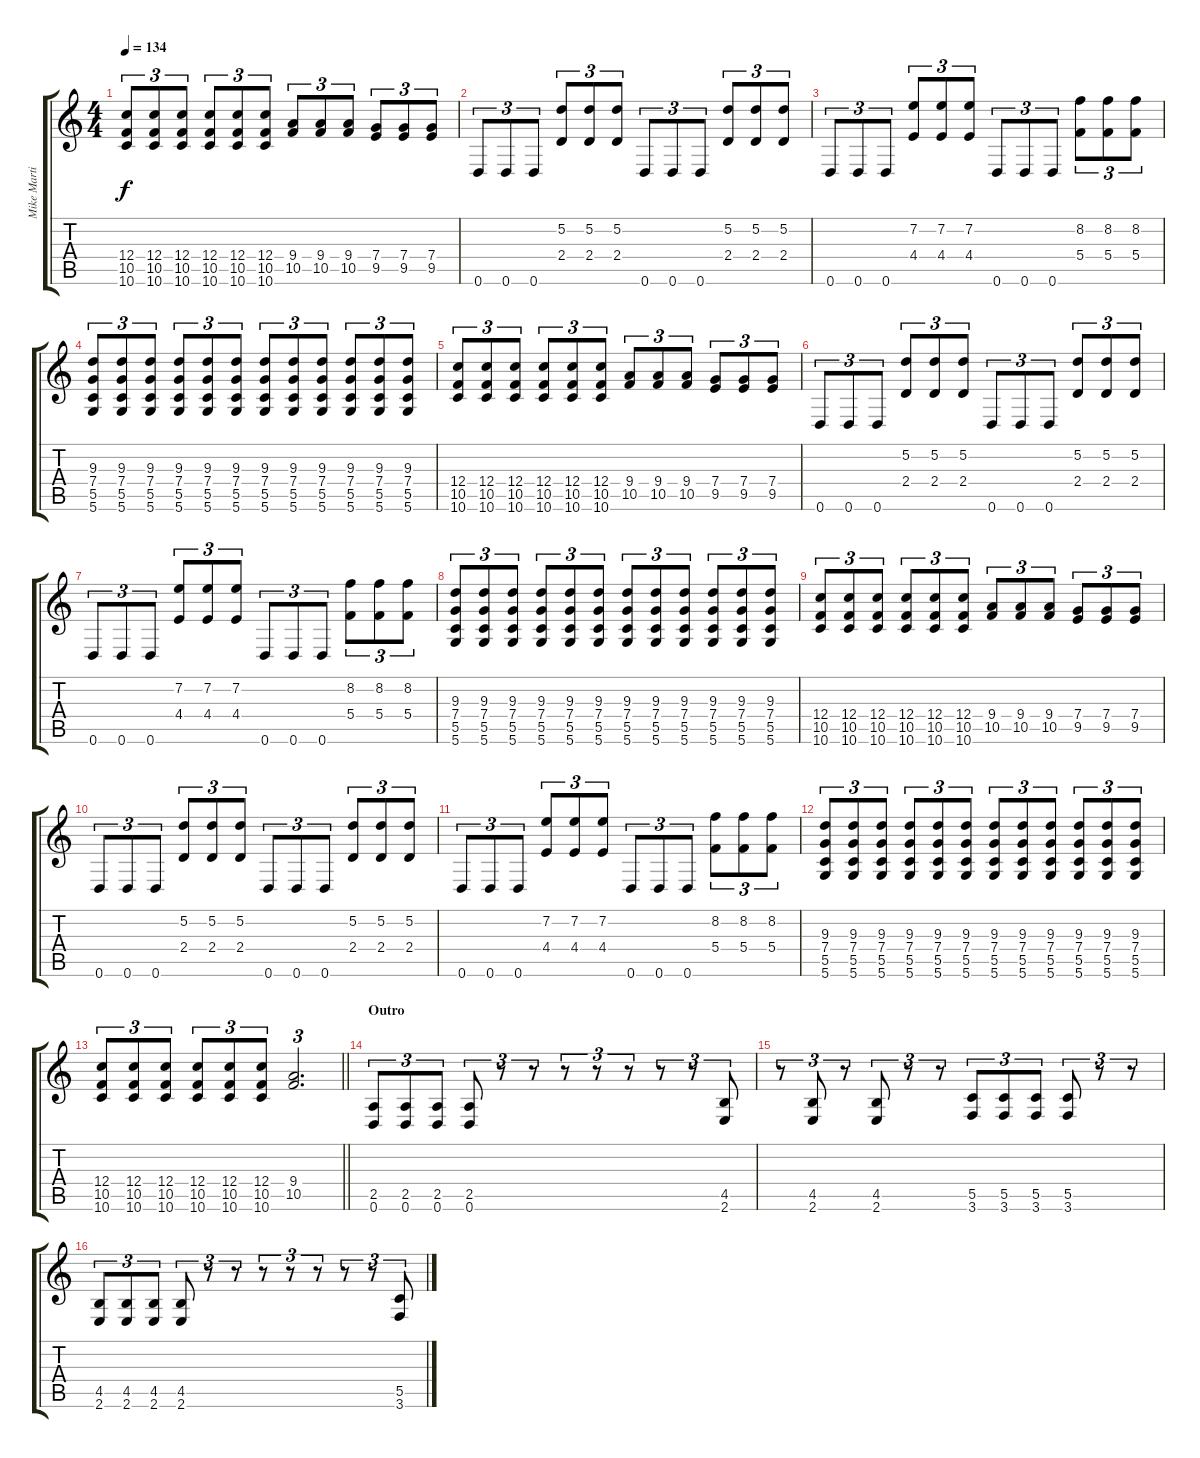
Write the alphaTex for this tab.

\track ("Mike Martin" "Mike Marti") {instrument distortionguitar}
\staff {score tabs}
\tuning (D4 A3 F3 C3 G2 D2) {hide}
\ts (4 4)
\tempo 134
\clef g2
\ks c
(12.4 10.5 10.6).8{tu (3 2) dy f} (12.4 10.5 10.6).8{tu (3 2)} (12.4 10.5 10.6).8{tu (3 2)} (12.4 10.5 10.6).8{tu (3 2)} (12.4 10.5 10.6).8{tu (3 2)} (12.4 10.5 10.6).8{tu (3 2)} (9.4 10.5).8{tu (3 2)} (9.4 10.5).8{tu (3 2)} (9.4 10.5).8{tu (3 2)} (7.4 9.5).8{tu (3 2)} (7.4 9.5).8{tu (3 2)} (7.4 9.5).8{tu (3 2)} |
0.6.8{tu (3 2)} 0.6.8{tu (3 2)} 0.6.8{tu (3 2)} (5.2 2.4).8{tu (3 2)} (5.2 2.4).8{tu (3 2)} (5.2 2.4).8{tu (3 2)} 0.6.8{tu (3 2)} 0.6.8{tu (3 2)} 0.6.8{tu (3 2)} (5.2 2.4).8{tu (3 2)} (5.2 2.4).8{tu (3 2)} (5.2 2.4).8{tu (3 2)} |
0.6.8{tu (3 2)} 0.6.8{tu (3 2)} 0.6.8{tu (3 2)} (7.2 4.4).8{tu (3 2)} (7.2 4.4).8{tu (3 2)} (7.2 4.4).8{tu (3 2)} 0.6.8{tu (3 2)} 0.6.8{tu (3 2)} 0.6.8{tu (3 2)} (8.2 5.4).8{tu (3 2)} (8.2 5.4).8{tu (3 2)} (8.2 5.4).8{tu (3 2)} |
(9.3 7.4 5.5 5.6).8{tu (3 2)} (9.3 7.4 5.5 5.6).8{tu (3 2)} (9.3 7.4 5.5 5.6).8{tu (3 2)} (9.3 7.4 5.5 5.6).8{tu (3 2)} (9.3 7.4 5.5 5.6).8{tu (3 2)} (9.3 7.4 5.5 5.6).8{tu (3 2)} (9.3 7.4 5.5 5.6).8{tu (3 2)} (9.3 7.4 5.5 5.6).8{tu (3 2)} (9.3 7.4 5.5 5.6).8{tu (3 2)} (9.3 7.4 5.5 5.6).8{tu (3 2)} (9.3 7.4 5.5 5.6).8{tu (3 2)} (9.3 7.4 5.5 5.6).8{tu (3 2)} |
(12.4 10.5 10.6).8{tu (3 2)} (12.4 10.5 10.6).8{tu (3 2)} (12.4 10.5 10.6).8{tu (3 2)} (12.4 10.5 10.6).8{tu (3 2)} (12.4 10.5 10.6).8{tu (3 2)} (12.4 10.5 10.6).8{tu (3 2)} (9.4 10.5).8{tu (3 2)} (9.4 10.5).8{tu (3 2)} (9.4 10.5).8{tu (3 2)} (7.4 9.5).8{tu (3 2)} (7.4 9.5).8{tu (3 2)} (7.4 9.5).8{tu (3 2)} |
0.6.8{tu (3 2)} 0.6.8{tu (3 2)} 0.6.8{tu (3 2)} (5.2 2.4).8{tu (3 2)} (5.2 2.4).8{tu (3 2)} (5.2 2.4).8{tu (3 2)} 0.6.8{tu (3 2)} 0.6.8{tu (3 2)} 0.6.8{tu (3 2)} (5.2 2.4).8{tu (3 2)} (5.2 2.4).8{tu (3 2)} (5.2 2.4).8{tu (3 2)} |
0.6.8{tu (3 2)} 0.6.8{tu (3 2)} 0.6.8{tu (3 2)} (7.2 4.4).8{tu (3 2)} (7.2 4.4).8{tu (3 2)} (7.2 4.4).8{tu (3 2)} 0.6.8{tu (3 2)} 0.6.8{tu (3 2)} 0.6.8{tu (3 2)} (8.2 5.4).8{tu (3 2)} (8.2 5.4).8{tu (3 2)} (8.2 5.4).8{tu (3 2)} |
(9.3 7.4 5.5 5.6).8{tu (3 2)} (9.3 7.4 5.5 5.6).8{tu (3 2)} (9.3 7.4 5.5 5.6).8{tu (3 2)} (9.3 7.4 5.5 5.6).8{tu (3 2)} (9.3 7.4 5.5 5.6).8{tu (3 2)} (9.3 7.4 5.5 5.6).8{tu (3 2)} (9.3 7.4 5.5 5.6).8{tu (3 2)} (9.3 7.4 5.5 5.6).8{tu (3 2)} (9.3 7.4 5.5 5.6).8{tu (3 2)} (9.3 7.4 5.5 5.6).8{tu (3 2)} (9.3 7.4 5.5 5.6).8{tu (3 2)} (9.3 7.4 5.5 5.6).8{tu (3 2)} |
(12.4 10.5 10.6).8{tu (3 2)} (12.4 10.5 10.6).8{tu (3 2)} (12.4 10.5 10.6).8{tu (3 2)} (12.4 10.5 10.6).8{tu (3 2)} (12.4 10.5 10.6).8{tu (3 2)} (12.4 10.5 10.6).8{tu (3 2)} (9.4 10.5).8{tu (3 2)} (9.4 10.5).8{tu (3 2)} (9.4 10.5).8{tu (3 2)} (7.4 9.5).8{tu (3 2)} (7.4 9.5).8{tu (3 2)} (7.4 9.5).8{tu (3 2)} |
0.6.8{tu (3 2)} 0.6.8{tu (3 2)} 0.6.8{tu (3 2)} (5.2 2.4).8{tu (3 2)} (5.2 2.4).8{tu (3 2)} (5.2 2.4).8{tu (3 2)} 0.6.8{tu (3 2)} 0.6.8{tu (3 2)} 0.6.8{tu (3 2)} (5.2 2.4).8{tu (3 2)} (5.2 2.4).8{tu (3 2)} (5.2 2.4).8{tu (3 2)} |
0.6.8{tu (3 2)} 0.6.8{tu (3 2)} 0.6.8{tu (3 2)} (7.2 4.4).8{tu (3 2)} (7.2 4.4).8{tu (3 2)} (7.2 4.4).8{tu (3 2)} 0.6.8{tu (3 2)} 0.6.8{tu (3 2)} 0.6.8{tu (3 2)} (8.2 5.4).8{tu (3 2)} (8.2 5.4).8{tu (3 2)} (8.2 5.4).8{tu (3 2)} |
(9.3 7.4 5.5 5.6).8{tu (3 2)} (9.3 7.4 5.5 5.6).8{tu (3 2)} (9.3 7.4 5.5 5.6).8{tu (3 2)} (9.3 7.4 5.5 5.6).8{tu (3 2)} (9.3 7.4 5.5 5.6).8{tu (3 2)} (9.3 7.4 5.5 5.6).8{tu (3 2)} (9.3 7.4 5.5 5.6).8{tu (3 2)} (9.3 7.4 5.5 5.6).8{tu (3 2)} (9.3 7.4 5.5 5.6).8{tu (3 2)} (9.3 7.4 5.5 5.6).8{tu (3 2)} (9.3 7.4 5.5 5.6).8{tu (3 2)} (9.3 7.4 5.5 5.6).8{tu (3 2)} |
\barLineRight lightlight
(12.4 10.5 10.6).8{tu (3 2)} (12.4 10.5 10.6).8{tu (3 2)} (12.4 10.5 10.6).8{tu (3 2)} (12.4 10.5 10.6).8{tu (3 2)} (12.4 10.5 10.6).8{tu (3 2)} (12.4 10.5 10.6).8{tu (3 2)} (9.4 10.5).2{d tu (3 2)} |
\section ("" "Outro")
(2.5 0.6).8{tu (3 2)} (2.5 0.6).8{tu (3 2)} (2.5 0.6).8{tu (3 2)} (2.5 0.6).8{tu (3 2)} r.8{tu (3 2)} r.8{tu (3 2)} r.8{tu (3 2)} r.8{tu (3 2)} r.8{tu (3 2)} r.8{tu (3 2)} r.8{tu (3 2)} (4.5 2.6).8{tu (3 2)} |
r.8{tu (3 2)} (4.5 2.6).8{tu (3 2)} r.8{tu (3 2)} (4.5 2.6).8{tu (3 2)} r.8{tu (3 2)} r.8{tu (3 2)} (5.5 3.6).8{tu (3 2)} (5.5 3.6).8{tu (3 2)} (5.5 3.6).8{tu (3 2)} (5.5 3.6).8{tu (3 2)} r.8{tu (3 2)} r.8{tu (3 2)} |
(4.5 2.6).8{tu (3 2)} (4.5 2.6).8{tu (3 2)} (4.5 2.6).8{tu (3 2)} (4.5 2.6).8{tu (3 2)} r.8{tu (3 2)} r.8{tu (3 2)} r.8{tu (3 2)} r.8{tu (3 2)} r.8{tu (3 2)} r.8{tu (3 2)} r.8{tu (3 2)} (5.5 3.6).8{tu (3 2)}
